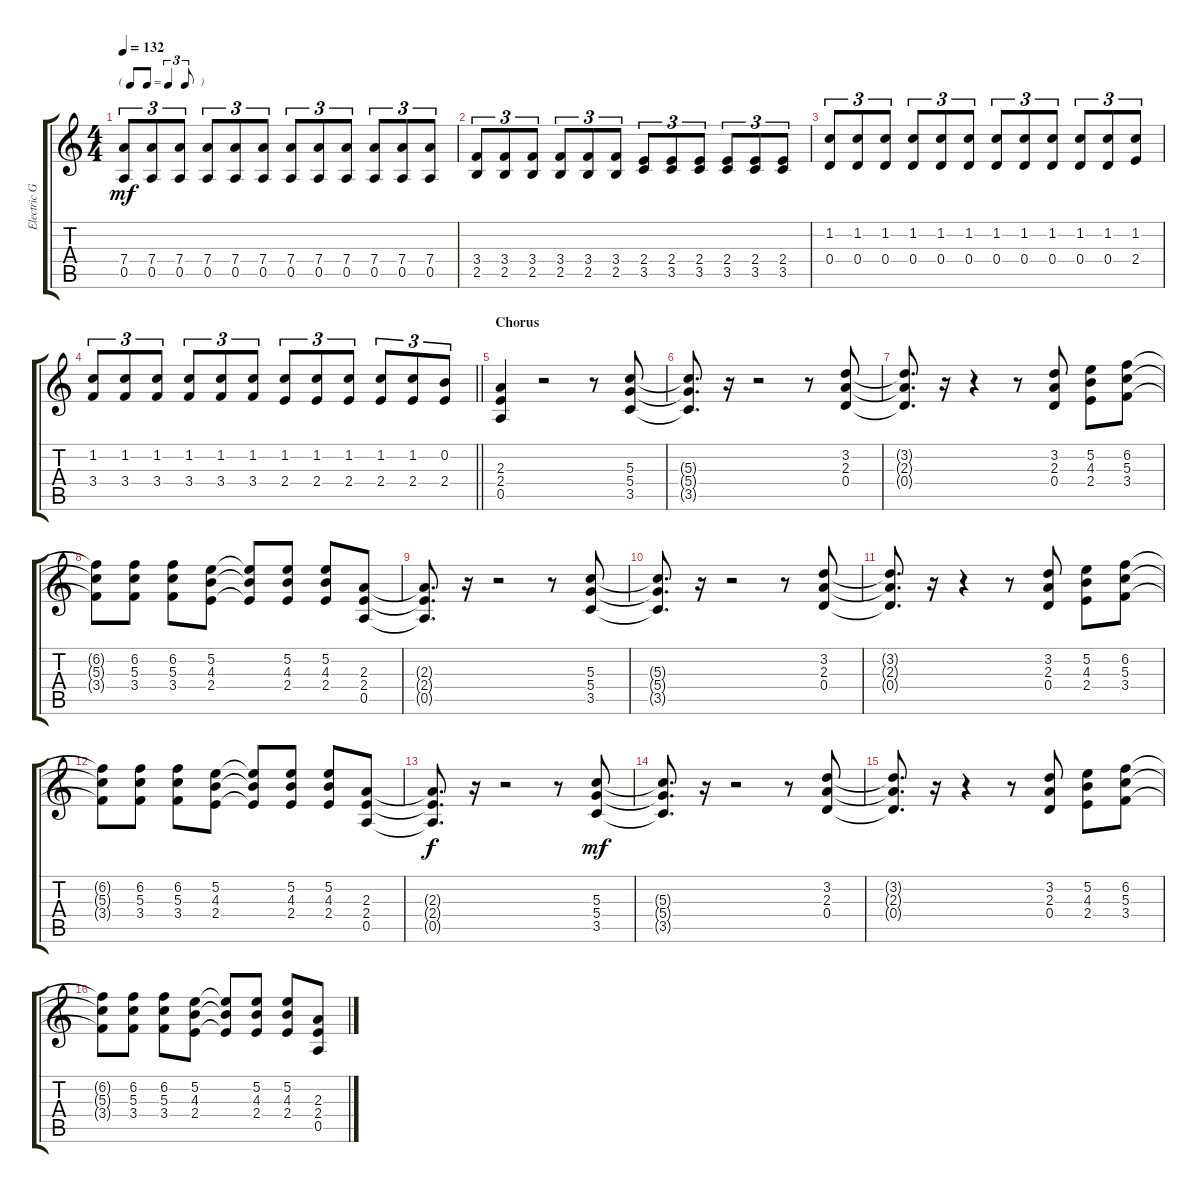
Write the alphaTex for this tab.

\track ("Electric Guitar 1 (Dist.)" "Electric G") {instrument overdrivenguitar}
\staff {score tabs}
\tuning (E4 B3 G3 D3 A2 E2) {hide}
\ts (4 4)
\tf triplet8th
\tempo 132
\clef g2
\ks c
(7.4 0.5).8{tu (3 2) dy mf} (7.4 0.5).8{tu (3 2)} (7.4 0.5).8{tu (3 2)} (7.4 0.5).8{tu (3 2)} (7.4 0.5).8{tu (3 2)} (7.4 0.5).8{tu (3 2)} (7.4 0.5).8{tu (3 2)} (7.4 0.5).8{tu (3 2)} (7.4 0.5).8{tu (3 2)} (7.4 0.5).8{tu (3 2)} (7.4 0.5).8{tu (3 2)} (7.4 0.5).8{tu (3 2)} |
(3.4 2.5).8{tu (3 2)} (3.4 2.5).8{tu (3 2)} (3.4 2.5).8{tu (3 2)} (3.4 2.5).8{tu (3 2)} (3.4 2.5).8{tu (3 2)} (3.4 2.5).8{tu (3 2)} (2.4 3.5).8{tu (3 2)} (2.4 3.5).8{tu (3 2)} (2.4 3.5).8{tu (3 2)} (2.4 3.5).8{tu (3 2)} (2.4 3.5).8{tu (3 2)} (2.4 3.5).8{tu (3 2)} |
(1.2 0.4).8{tu (3 2)} (1.2 0.4).8{tu (3 2)} (1.2 0.4).8{tu (3 2)} (1.2 0.4).8{tu (3 2)} (1.2 0.4).8{tu (3 2)} (1.2 0.4).8{tu (3 2)} (1.2 0.4).8{tu (3 2)} (1.2 0.4).8{tu (3 2)} (1.2 0.4).8{tu (3 2)} (1.2 0.4).8{tu (3 2)} (1.2 0.4).8{tu (3 2)} (1.2 2.4).8{tu (3 2)} |
\barLineRight lightlight
(1.2 3.4).8{tu (3 2)} (1.2 3.4).8{tu (3 2)} (1.2 3.4).8{tu (3 2)} (1.2 3.4).8{tu (3 2)} (1.2 3.4).8{tu (3 2)} (1.2 3.4).8{tu (3 2)} (1.2 2.4).8{tu (3 2)} (1.2 2.4).8{tu (3 2)} (1.2 2.4).8{tu (3 2)} (1.2 2.4).8{tu (3 2)} (1.2 2.4).8{tu (3 2)} (0.2 2.4).8{tu (3 2)} |
\section ("" "Chorus")
(2.3 2.4 0.5).4 r.2 r.8 (5.3 5.4 3.5).8 |
(5.3{t} 5.4{t} 3.5{t}).8{d} r.16 r.2 r.8 (3.2 2.3 0.4).8 |
(3.2{t} 2.3{t} 0.4{t}).8{d} r.16 r.4 r.8 (3.2 2.3 0.4).8 (5.2 4.3 2.4).8 (6.2 5.3 3.4).8 |
(6.2{t} 5.3{t} 3.4{t}).8 (6.2 5.3 3.4).8 (6.2 5.3 3.4).8 (5.2 4.3 2.4).8 (5.2{t} 4.3{t} 2.4{t}).8 (5.2 4.3 2.4).8 (5.2 4.3 2.4).8 (2.3 2.4 0.5).8 |
(2.3{t} 2.4{t} 0.5{t}).8{d} r.16 r.2 r.8 (5.3 5.4 3.5).8 |
(5.3{t} 5.4{t} 3.5{t}).8{d} r.16 r.2 r.8 (3.2 2.3 0.4).8 |
(3.2{t} 2.3{t} 0.4{t}).8{d} r.16 r.4 r.8 (3.2 2.3 0.4).8 (5.2 4.3 2.4).8 (6.2 5.3 3.4).8 |
(6.2{t} 5.3{t} 3.4{t}).8 (6.2 5.3 3.4).8 (6.2 5.3 3.4).8 (5.2 4.3 2.4).8 (5.2{t} 4.3{t} 2.4{t}).8 (5.2 4.3 2.4).8 (5.2 4.3 2.4).8 (2.3 2.4 0.5).8 |
(2.3{t} 2.4{t} 0.5{t}).8{d dy f} r.16 r.2 r.8 (5.3 5.4 3.5).8{dy mf} |
(5.3{t} 5.4{t} 3.5{t}).8{d} r.16 r.2 r.8 (3.2 2.3 0.4).8 |
(3.2{t} 2.3{t} 0.4{t}).8{d} r.16 r.4 r.8 (3.2 2.3 0.4).8 (5.2 4.3 2.4).8 (6.2 5.3 3.4).8 |
(6.2{t} 5.3{t} 3.4{t}).8 (6.2 5.3 3.4).8 (6.2 5.3 3.4).8 (5.2 4.3 2.4).8 (5.2{t} 4.3{t} 2.4{t}).8 (5.2 4.3 2.4).8 (5.2 4.3 2.4).8 (2.3 2.4 0.5).8
